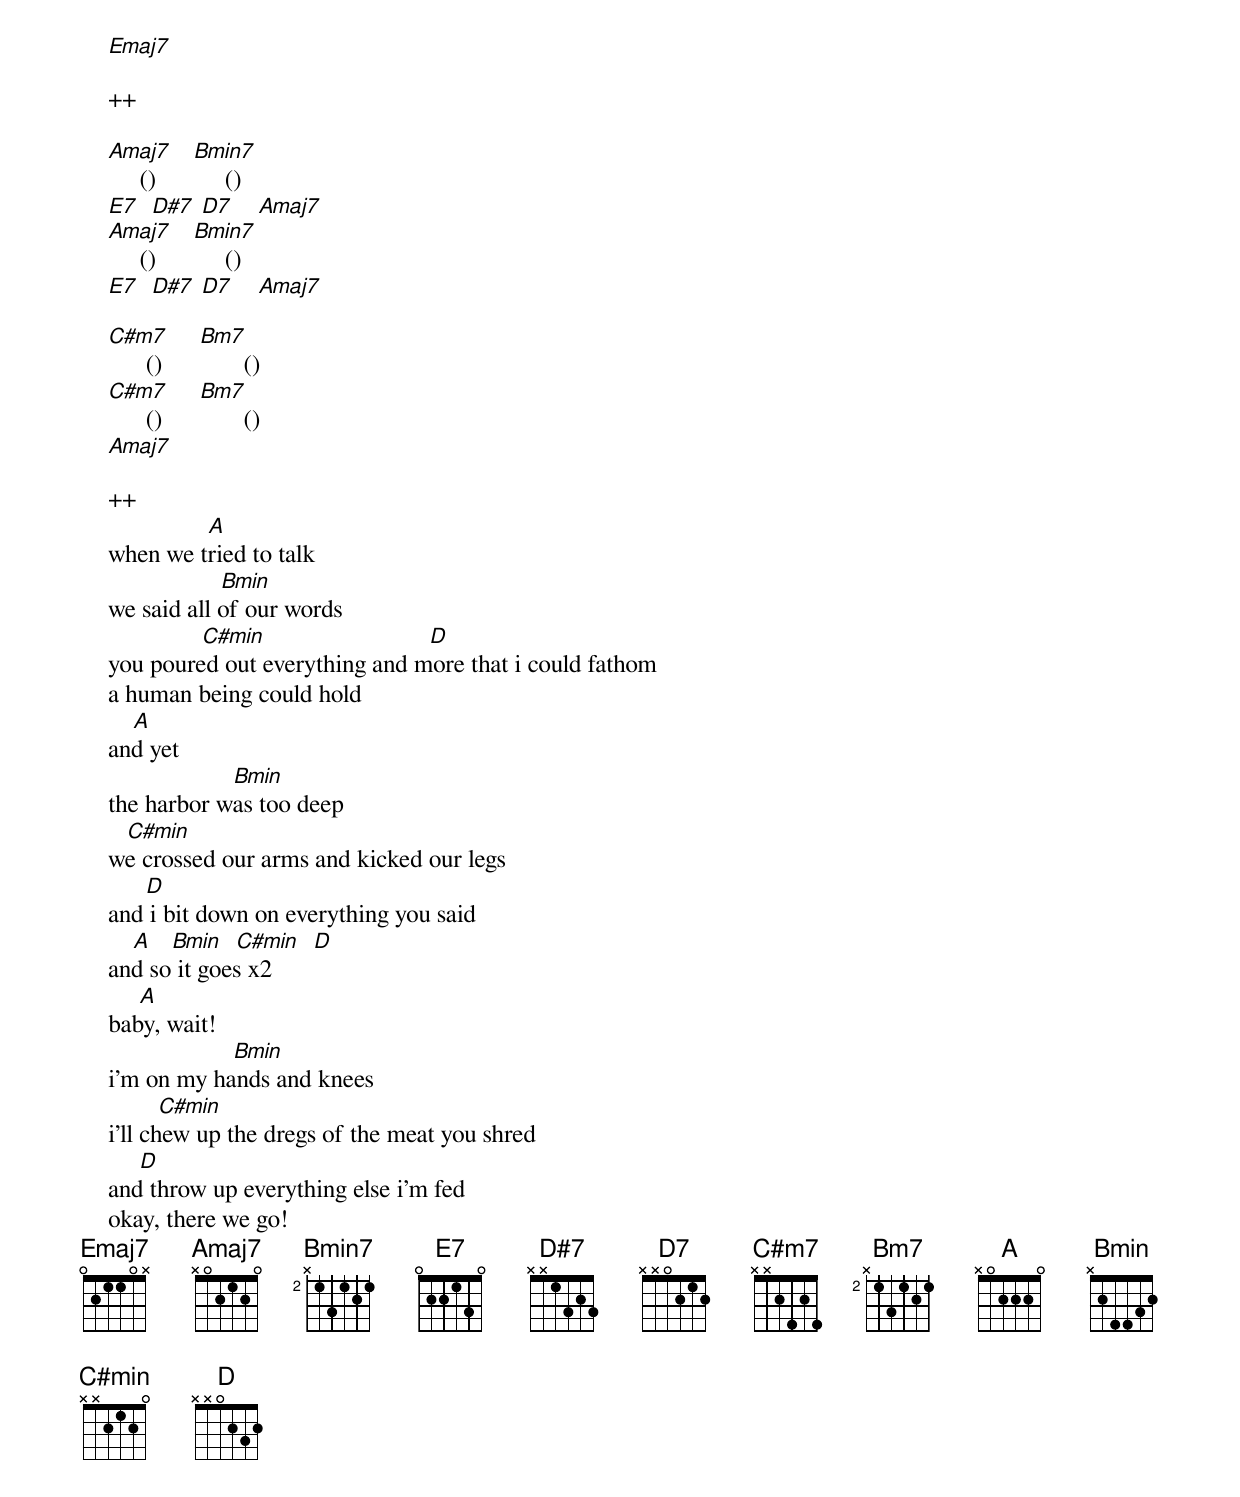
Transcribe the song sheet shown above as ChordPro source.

    [Emaj7]

    ++

    [Amaj7]     ()      [Bmin7]     ()
    [E7]  [D#7] [D7]    [Amaj7]
    [Amaj7]     ()      [Bmin7]     ()
    [E7]  [D#7] [D7]    [Amaj7]

    [C#m7]      ()      [Bm7]       ()
    [C#m7]      ()      [Bm7]       ()
    [Amaj7]

    ++
                    [A]
    when we tried to talk
                      [Bmin]
    we said all of our words
                   [C#min]                          [D]
    you poured out everything and more that i could fathom
    a human being could hold
        [A]
    and yet
                        [Bmin]
    the harbor was too deep
       [C#min]
    we crossed our arms and kicked our legs
          [D]
    and i bit down on everything you said
        [A]   [Bmin]  [C#min]  [D]
    and so it goes x2
         [A]
    baby, wait!
                        [Bmin]
    i'm on my hands and knees
            [C#min]
    i'll chew up the dregs of the meat you shred
         [D]
    and throw up everything else i'm fed
    okay, there we go!
